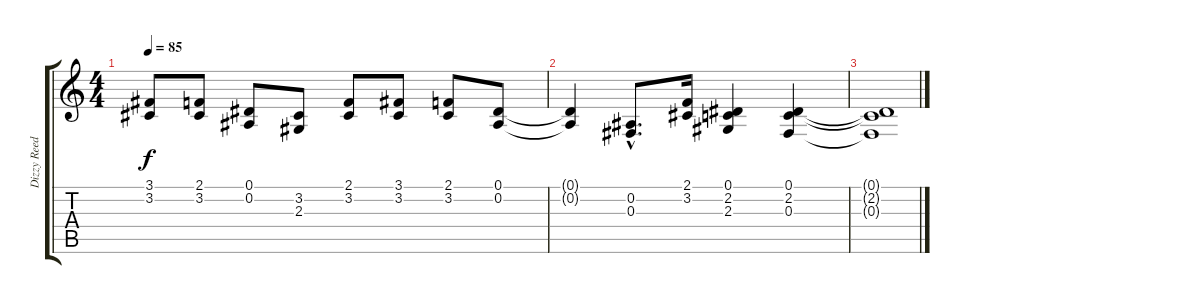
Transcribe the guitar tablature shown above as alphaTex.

\track ("Dizzy Reed" "Dizzy Reed") {instrument acousticgrandpiano}
\staff {score tabs}
\tuning (Eb4 Bb3 Gb3 Db3 Ab2 Eb2) {hide}
\ts (4 4)
\tempo 85
\clef g2
\ks c
(3.1 3.2).8{dy f} (2.1 3.2).8 (0.1 0.2).8 (3.2 2.3).8 (2.1 3.2).8 (3.1 3.2).8 (2.1 3.2).8 (0.1 0.2).8 |
(0.1{t} 0.2{t}).4 (0.2{hac} 0.3{hac}).8{d} (2.1 3.2).16 (0.1 2.2 2.3).4 (0.1 2.2 0.3).4 |
(0.1{t} 2.2{t} 0.3{t}).1
